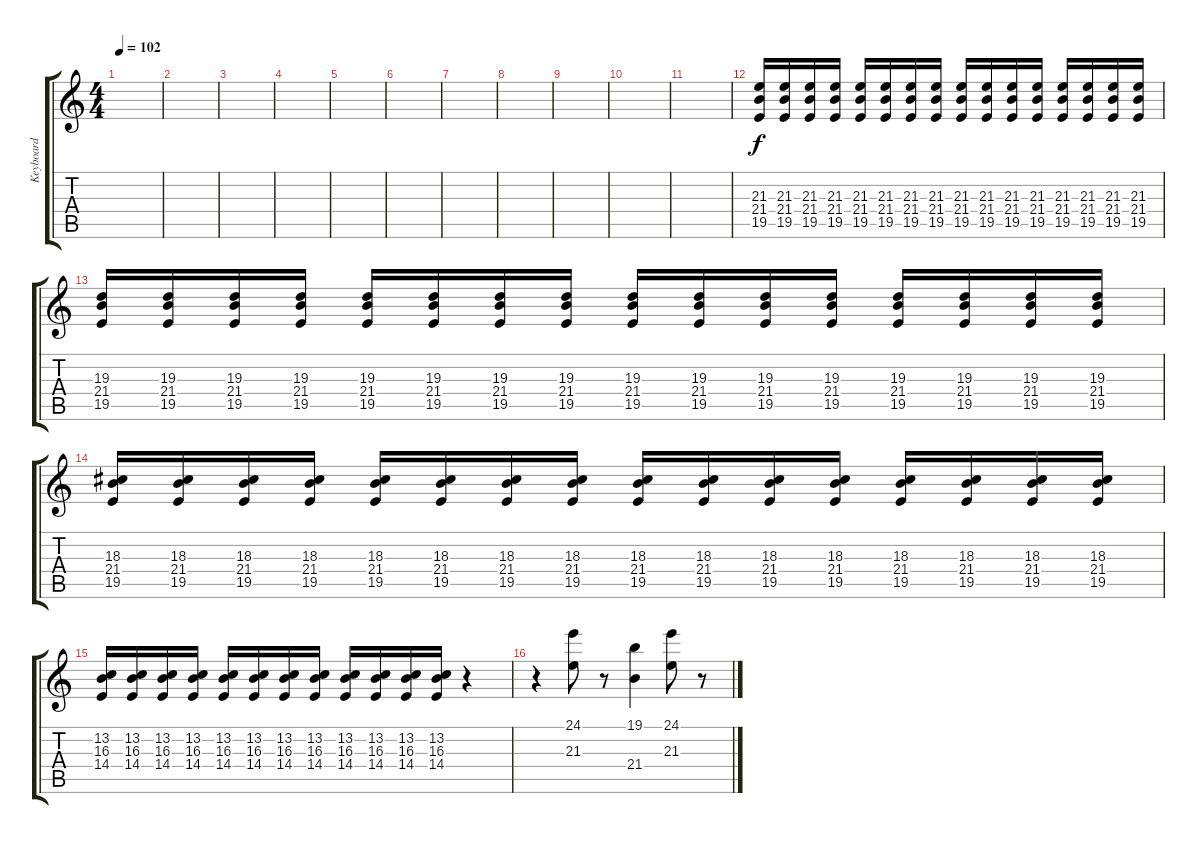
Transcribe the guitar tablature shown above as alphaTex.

\track ("Keyboard" "Keyboard") {instrument lead2sawtooth}
\staff {score tabs}
\tuning (E4 B3 G3 D3 A2 E2) {hide}
\ts (4 4)
\tempo 102
\clef g2
\ks c
|
|
|
|
|
|
|
|
|
|
|
(21.3 21.4 19.5).16 (21.3 21.4 19.5).16 (21.3 21.4 19.5).16 (21.3 21.4 19.5).16 (21.3 21.4 19.5).16 (21.3 21.4 19.5).16 (21.3 21.4 19.5).16 (21.3 21.4 19.5).16 (21.3 21.4 19.5).16 (21.3 21.4 19.5).16 (21.3 21.4 19.5).16 (21.3 21.4 19.5).16 (21.3 21.4 19.5).16 (21.3 21.4 19.5).16 (21.3 21.4 19.5).16 (21.3 21.4 19.5).16 |
(19.3 21.4 19.5).16 (19.3 21.4 19.5).16 (19.3 21.4 19.5).16 (19.3 21.4 19.5).16 (19.3 21.4 19.5).16 (19.3 21.4 19.5).16 (19.3 21.4 19.5).16 (19.3 21.4 19.5).16 (19.3 21.4 19.5).16 (19.3 21.4 19.5).16 (19.3 21.4 19.5).16 (19.3 21.4 19.5).16 (19.3 21.4 19.5).16 (19.3 21.4 19.5).16 (19.3 21.4 19.5).16 (19.3 21.4 19.5).16 |
(18.3 21.4 19.5).16 (18.3 21.4 19.5).16 (18.3 21.4 19.5).16 (18.3 21.4 19.5).16 (18.3 21.4 19.5).16 (18.3 21.4 19.5).16 (18.3 21.4 19.5).16 (18.3 21.4 19.5).16 (18.3 21.4 19.5).16 (18.3 21.4 19.5).16 (18.3 21.4 19.5).16 (18.3 21.4 19.5).16 (18.3 21.4 19.5).16 (18.3 21.4 19.5).16 (18.3 21.4 19.5).16 (18.3 21.4 19.5).16 |
(13.2 16.3 14.4).16 (13.2 16.3 14.4).16 (13.2 16.3 14.4).16 (13.2 16.3 14.4).16 (13.2 16.3 14.4).16 (13.2 16.3 14.4).16 (13.2 16.3 14.4).16 (13.2 16.3 14.4).16 (13.2 16.3 14.4).16 (13.2 16.3 14.4).16 (13.2 16.3 14.4).16 (13.2 16.3 14.4).16 r.4 |
r.4 (24.1 21.3).8 r.8 (19.1 21.4).4 (24.1 21.3).8 r.8
